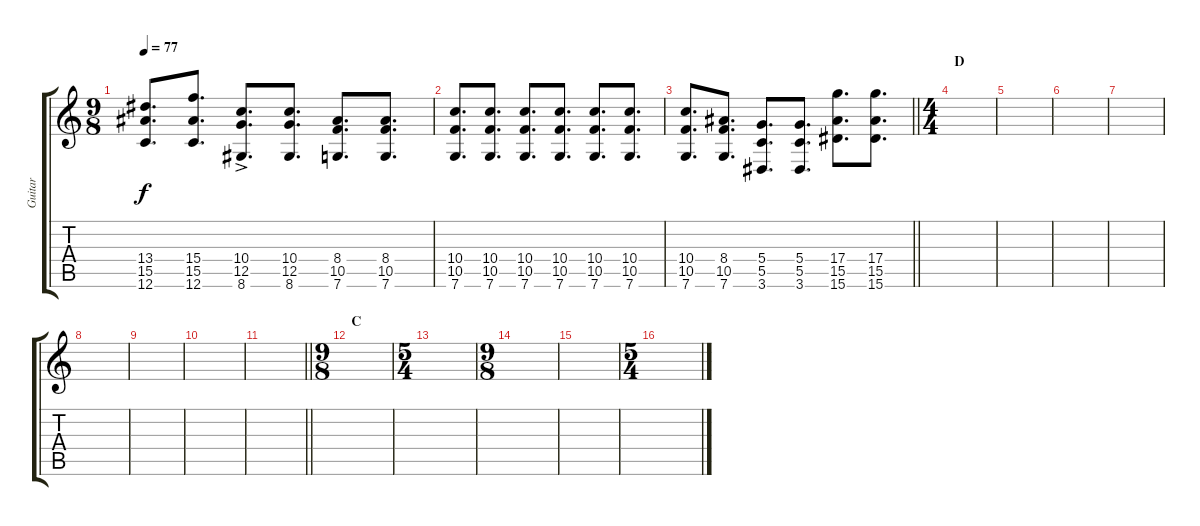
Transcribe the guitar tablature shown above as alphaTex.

\track ("Guitar" "Guitar") {instrument distortionguitar}
\staff {score tabs}
\tuning (G4 E4 A3 D3 G2 C2) {hide}
\ts (9 8)
\tempo 77
\clef g2
\ks c
(13.4 15.5 12.6).8{d dy f} (15.4 15.5 12.6).8{d} (10.4{ac} 12.5{ac} 8.6{ac}).8{d} (10.4 12.5 8.6).8{d} (8.4 10.5 7.6).8{d} (8.4 10.5 7.6).8{d} |
(10.4 10.5 7.6).8{d} (10.4 10.5 7.6).8{d} (10.4 10.5 7.6).8{d} (10.4 10.5 7.6).8{d} (10.4 10.5 7.6).8{d} (10.4 10.5 7.6).8{d} |
\barLineRight lightlight
(10.4 10.5 7.6).8{d} (8.4 10.5 7.6).8{d} (5.4 5.5 3.6).8{d} (5.4 5.5 3.6).8{d} (17.4 15.5 15.6).8{d} (17.4 15.5 15.6).8{d} |
\ts (4 4)
\section ("" "D")
|
|
|
|
|
|
|
\barLineRight lightlight
|
\ts (9 8)
\section ("" "C")
|
\ts (5 4)
|
\ts (9 8)
|
|
\ts (5 4)
